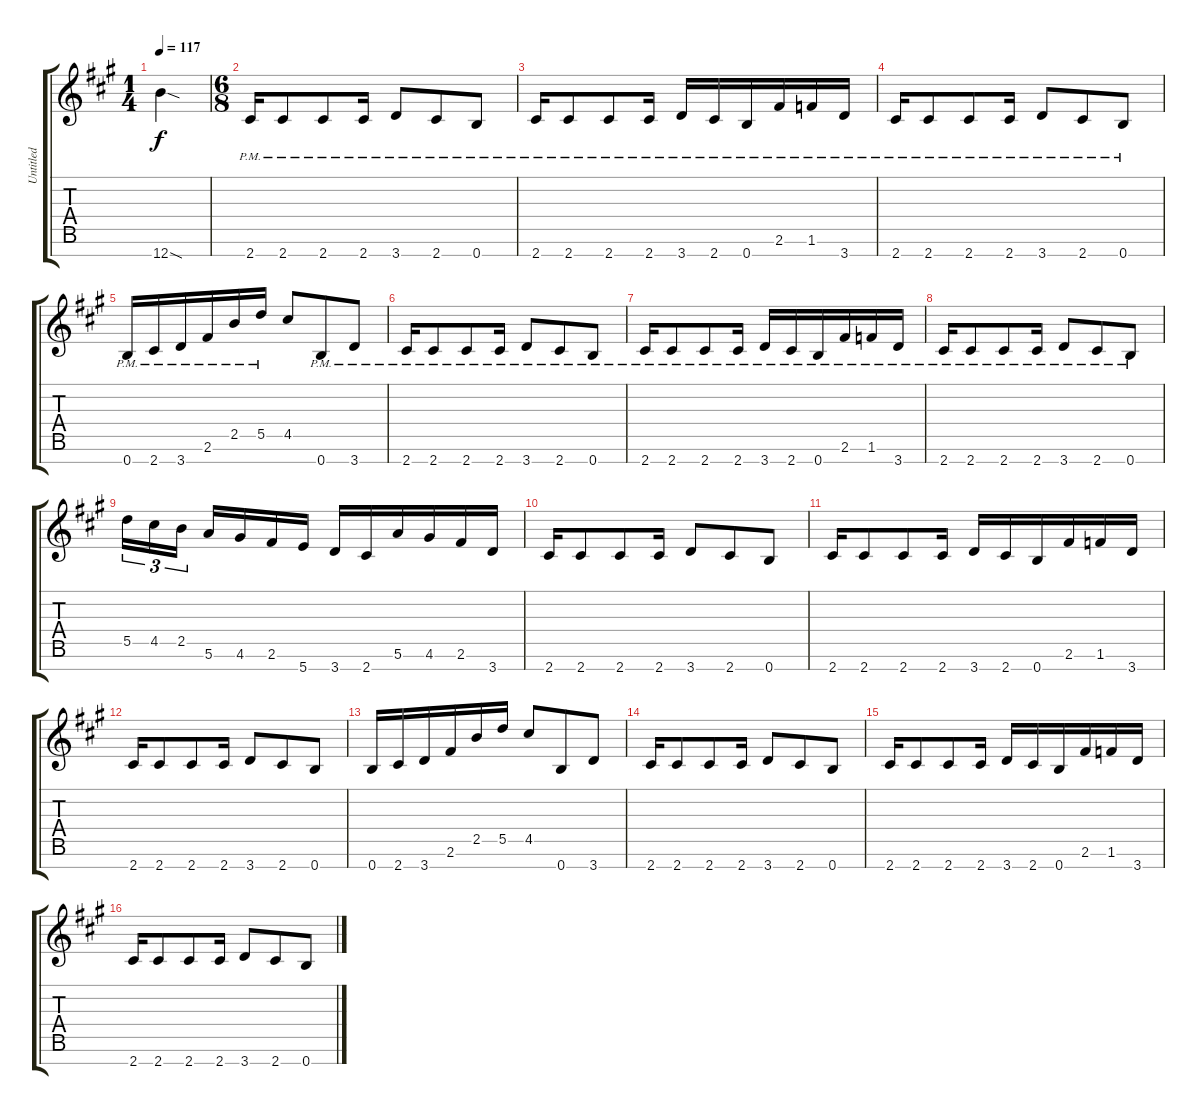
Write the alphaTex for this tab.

\track ("Untitled" "Untitled") {instrument distortionguitar}
\staff {score tabs}
\tuning (E4 B3 G3 D3 A2 E2 B1) {hide}
\ts (1 4)
\tempo 117
\clef g2
\ks a
12.7{sod}.4{ot 8vb dy f instrument distortionguitar} |
\ts (6 8)
2.7{pm}.16{ot 8vb} 2.7{pm}.8{ot 8vb} 2.7{pm}.8{ot 8vb} 2.7{pm}.16{ot 8vb} 3.7{pm}.8{ot 8vb} 2.7{pm}.8{ot 8vb} 0.7{pm}.8{ot 8vb} |
2.7{pm}.16{ot 8vb} 2.7{pm}.8{ot 8vb} 2.7{pm}.8{ot 8vb} 2.7{pm}.16{ot 8vb} 3.7{pm}.16{ot 8vb} 2.7{pm}.16{ot 8vb} 0.7{pm}.16{ot 8vb} 2.6{pm}.16{ot 8vb} 1.6{pm}.16{ot 8vb} 3.7{pm}.16{ot 8vb} |
2.7{pm}.16{ot 8vb} 2.7{pm}.8{ot 8vb} 2.7{pm}.8{ot 8vb} 2.7{pm}.16{ot 8vb} 3.7{pm}.8{ot 8vb} 2.7{pm}.8{ot 8vb} 0.7{pm}.8{ot 8vb} |
0.7{pm}.16{ot 8vb} 2.7{pm}.16{ot 8vb} 3.7{pm}.16{ot 8vb} 2.6{pm}.16{ot 8vb} 2.5{pm}.16{ot 8vb} 5.5{pm}.16{ot 8vb} 4.5.8{ot 8vb} 0.7{pm}.8{ot 8vb} 3.7{pm}.8{ot 8vb} |
2.7{pm}.16{ot 8vb} 2.7{pm}.8{ot 8vb} 2.7{pm}.8{ot 8vb} 2.7{pm}.16{ot 8vb} 3.7{pm}.8{ot 8vb} 2.7{pm}.8{ot 8vb} 0.7{pm}.8{ot 8vb} |
2.7{pm}.16{ot 8vb} 2.7{pm}.8{ot 8vb} 2.7{pm}.8{ot 8vb} 2.7{pm}.16{ot 8vb} 3.7{pm}.16{ot 8vb} 2.7{pm}.16{ot 8vb} 0.7{pm}.16{ot 8vb} 2.6{pm}.16{ot 8vb} 1.6{pm}.16{ot 8vb} 3.7{pm}.16{ot 8vb} |
2.7{pm}.16{ot 8vb} 2.7{pm}.8{ot 8vb} 2.7{pm}.8{ot 8vb} 2.7{pm}.16{ot 8vb} 3.7{pm}.8{ot 8vb} 2.7{pm}.8{ot 8vb} 0.7{pm}.8{ot 8vb} |
5.5.16{tu (3 2) ot 8vb} 4.5.16{tu (3 2) ot 8vb} 2.5.16{tu (3 2) ot 8vb beam splitsecondary} 5.6.16{ot 8vb} 4.6.16{ot 8vb} 2.6.16{ot 8vb} 5.7.16{ot 8vb} 3.7.16{ot 8vb} 2.7.16{ot 8vb} 5.6.16{ot 8vb} 4.6.16{ot 8vb} 2.6.16{ot 8vb} 3.7.16{ot 8vb} |
2.7.16{ot 8vb} 2.7.8{ot 8vb} 2.7.8{ot 8vb} 2.7.16{ot 8vb} 3.7.8{ot 8vb} 2.7.8{ot 8vb} 0.7.8{ot 8vb} |
2.7.16{ot 8vb} 2.7.8{ot 8vb} 2.7.8{ot 8vb} 2.7.16{ot 8vb} 3.7.16{ot 8vb} 2.7.16{ot 8vb} 0.7.16{ot 8vb} 2.6.16{ot 8vb} 1.6.16{ot 8vb} 3.7.16{ot 8vb} |
2.7.16{ot 8vb} 2.7.8{ot 8vb} 2.7.8{ot 8vb} 2.7.16{ot 8vb} 3.7.8{ot 8vb} 2.7.8{ot 8vb} 0.7.8{ot 8vb} |
0.7.16{ot 8vb} 2.7.16{ot 8vb} 3.7.16{ot 8vb} 2.6.16{ot 8vb} 2.5.16{ot 8vb} 5.5.16{ot 8vb} 4.5.8{ot 8vb} 0.7.8{ot 8vb} 3.7.8{ot 8vb} |
2.7.16{ot 8vb} 2.7.8{ot 8vb} 2.7.8{ot 8vb} 2.7.16{ot 8vb} 3.7.8{ot 8vb} 2.7.8{ot 8vb} 0.7.8{ot 8vb} |
2.7.16{ot 8vb} 2.7.8{ot 8vb} 2.7.8{ot 8vb} 2.7.16{ot 8vb} 3.7.16{ot 8vb} 2.7.16{ot 8vb} 0.7.16{ot 8vb} 2.6.16{ot 8vb} 1.6.16{ot 8vb} 3.7.16{ot 8vb} |
2.7.16{ot 8vb} 2.7.8{ot 8vb} 2.7.8{ot 8vb} 2.7.16{ot 8vb} 3.7.8{ot 8vb} 2.7.8{ot 8vb} 0.7.8{ot 8vb}
